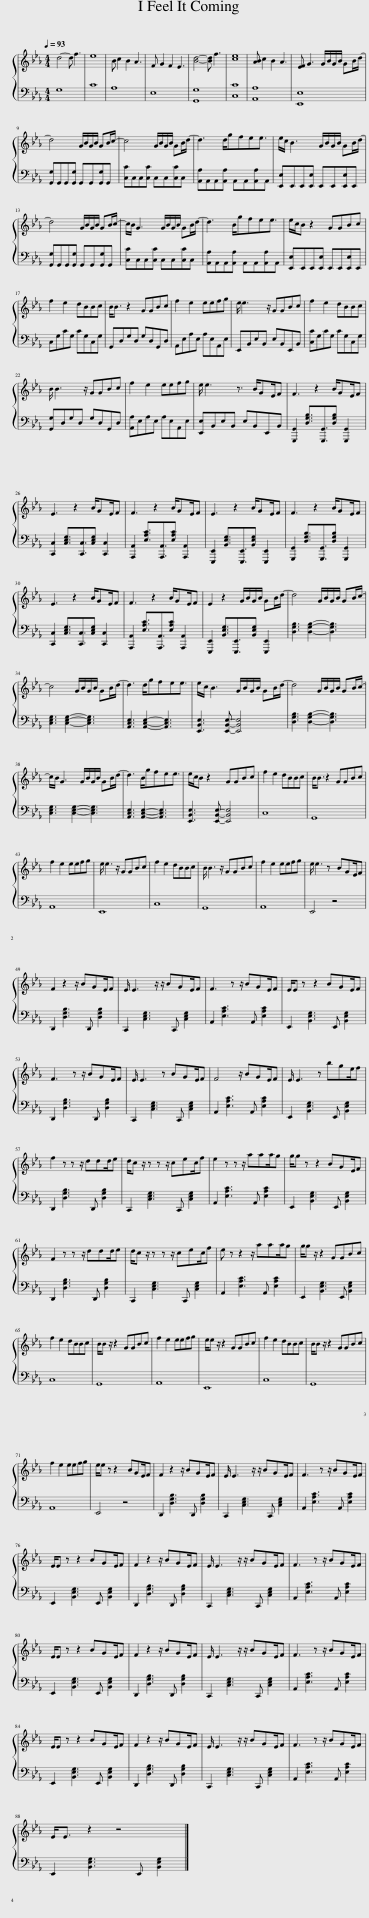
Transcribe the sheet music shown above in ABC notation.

X:1
%%score { 1 | 2 }
L:1/8
Q:1/4=93
M:4/4
I:linebreak $
K:Eb
V:1 treble
V:2 bass
V:1
 d4- d f3 | e8 | B c2 B2 A3 | F G2 F2 E3 | [Bd]4- [Bd] f3 | %5
 [ce]8 | [AB] c2 B2 A3 | [EF] G3 G/B/G/B/ GB/d/- |$ d4 G/B/G/B/ GB/c/- | c4 G/B/G/B/ GB/d/- | %10
 d3 d/gfee3/2 | e/c/ B3 G/B/G/B/ GB/d/- |$ d4 G/B/G/B/ GB/c/- | c/B/ G3 G/B/G/B/ GB/d/- | d3 B/gfee3/2 | %15
 e/c/B z2 GGBc |$ f2 e2 dBBc | B<B z2 GGBc | f2 e2 eefg | e/ e3 z/ GGBc | %20
 f2 e2 dBBc |$ B/ B3 z/ GGBc | f2 e2 eefg | e/ e3 z3/2 B/GE/F | F3 z2 B/GE/F |$ %25
 E3 z2 B/GE/F | F3 z2 B/GE/F | E3 z2 B/GE/F | F3 z2 B/GE/F |$ E3 z2 B/GE/F | %30
 F3 z2 B/GE/F | E2 z2 G/B/G/B/ GB/d/- | d4 G/B/G/B/ GB/c/- |$ c4 G/B/G/B/ GB/d/- | d3 d/gfee3/2 | %35
 e/c/ B3 G/B/G/B/ GB/d/- | d4 G/B/G/B/ GB/c/- |$ c/B/ G3 G/B/G/B/ GB/d/- | d3 B/gfee3/2 | e/c/B z2 GGBc | %40
 f2 e2 dBBc | B<B z2 GGBc |$ f2 e2 eefg | e/ e3 z/ GGBc | f2 e2 dBBc | %45
 B/ B3 z/ GGBc | f2 e2 eefg | e/ e3 z BGE/F |$ F2 z2 z/ BGE/F | E/ E3 z/ z/ BGE/F | %50
 F3 z z/ BGE/F | E/E z z2 BGE/F |$ F3 z z/ BGE/F | E/ E3 z BGE/F | F4 z/ BGE/F | %55
 E/ E3 z bge/f |$ f2 z z z/ ddd/e | d/c z/ z z z/ cec/f | e2 z z z/ aaa/g | g/g z z2 BGE/F |$ %60
 F2 z z z/ ddd/e | d/c z/ z z z/ cec/f | e z z2 z/ aaa/g | g/g z/ z2 GGBc |$ f2 e2 dBBc | %65
 B/B z/ z2 GGBc | f2 e2 eefg | e/e z/ z2 GGBc | f2 e2 dBBc | B/B z/ z2 GGBc |$ %70
 f2 e2 eefg | e/e z z2 BGE/F | F2 z2 z/ BGE/F | E/ E3 z/ z/ BGE/F | F3 z z/ BGE/F |$ %75
 E/E z z2 BGE/F | F2 z2 z/ BGE/F | E/ E3 z/ z/ BGE/F | F3 z z/ BGE/F |$ E/E z z2 BGE/F | %80
 F2 z2 z/ BGE/F | E/ E3 z/ z/ BGE/F | F3 z z/ BGE/F |$ E/E z z2 BGE/F | F2 z2 z/ BGE/F | %85
 E/ E3 z/ z/ BGE/F | F3 z z/ BGE/F |$ E<E z2 z4 |] %88
V:2
 G,8 | C8 | A,8 | E,8 | [G,,G,]8 | %5
 [C,C]8 | [A,,A,]8 | [E,,E,]8 |$ [G,,G,]G,,G,,[G,,G,] G,,G,,[G,,G,]G,, | [C,C]C,C,[C,C] C,C,[C,C]C, | %10
 [A,,A,]A,,A,,[A,,A,] A,,A,,[A,,A,]A,, | [E,,E,]E,,E,,[E,,E,] E,,E,,[E,,E,]E,, |$ [G,,G,]G,,G,,[G,,G,] G,,G,,[G,,G,]G,, | [C,C]C,C,[C,C] C,C,[C,C]C, | [A,,A,]A,,A,,[A,,A,] A,,A,,[A,,A,]A,, | %15
 [E,,E,]E,,E,,[E,,E,] E,,E,,[E,,E,]E,, |$ C,G,CG, CG,C,G, | G,,D,G,D, G,D,G,,D, | A,,E,A,E, A,E,A,,E, | E,,B,,E,B,, E,B,,E,,B,, | %20
 [C,C]G,CG, CG,C,G, |$ [G,,G,]D,G,D, G,D,G,,D, | [A,,A,]E,A,E, A,E,A,,E, | [E,,E,]B,,E,B,, E,B,,E,,B,, | [G,,,G,,]2 [D,G,B,]3/2[G,,,G,,]3/2[D,G,B,] [G,,,G,,]2 |$ %25
 [C,,C,]2 [C,E,G,]3/2[C,,C,]3/2[C,E,G,] [C,,C,]2 | [A,,,A,,]2 [E,A,C]3/2[A,,,A,,]3/2[E,A,C] [A,,,A,,]2 | [E,,,E,,]2 [B,,E,G,]3/2[E,,,E,,]3/2[B,,E,G,] [E,,,E,,]2 | [G,,,G,,]2 [D,G,B,]3/2[G,,,G,,]3/2[D,G,B,] [G,,,G,,]2 |$ [C,,C,]2 [C,E,G,]3/2[C,,C,]3/2[C,E,G,] [C,,C,]2 | %30
 [A,,,A,,]2 [E,A,C]3/2[A,,,A,,]3/2[E,A,C] [A,,,A,,]2 | [E,,,E,,]2 [B,,E,G,]3/2[E,,,E,,]3/2[B,,E,G,] [E,,,E,,]2 | [D,G,B,]3 [D,G,B,]2- [D,G,B,]3 |$ [C,E,G,]3 [C,E,G,]2- [C,E,G,]3 | [A,,C,E,]3 [A,,C,E,]2- [A,,C,E,]3 | %35
 [E,,B,,E,]3 [E,,B,,E,]- [E,,B,,E,]4 | [D,G,B,]3 [D,G,B,]2- [D,G,B,]3 |$ [C,E,G,]3 [C,E,G,]2- [C,E,G,]3 | [A,,C,E,]3 [A,,C,E,]2- [A,,C,E,]3 | [E,,B,,E,]3 [E,,B,,E,]- [E,,B,,E,]4 | %40
 C,8 | G,,8 |$ A,,8 | E,,8 | C,8 | %45
 G,,8 | A,,8 | E,,4 z4 |$ D,,2 [D,G,B,]3 D,, [D,G,B,]2 | C,,2 [C,E,G,]3 C,, [C,E,G,]2 | %50
 A,,2 [E,A,C]3 A,, [E,A,C]2 | E,,2 [B,,E,G,]3 E,, [B,,E,G,]2 |$ D,,2 [D,G,B,]3 D,, [D,G,B,]2 | C,,2 [C,E,G,]3 C,, [C,E,G,]2 | A,,2 [E,A,C]3 A,, [E,A,C]2 | %55
 E,,2 [B,,E,G,]3 E,, [B,,E,G,]2 |$ D,,2 [D,G,B,]3 D,, [D,G,B,]2 | C,,2 [C,E,G,]3 C,, [C,E,G,]2 | A,,2 [E,A,C]3 A,, [E,A,C]2 | E,,2 [B,,E,G,]3 E,, [B,,E,G,]2 |$ %60
 D,,2 [D,G,B,]3 D,, [D,G,B,]2 | C,,2 [C,E,G,]3 C,, [C,E,G,]2 | A,,2 [E,A,C]3 A,, [E,A,C]2 | E,,2 [B,,E,G,]3 E,, [B,,E,G,]2 |$ C,8 | %65
 G,,8 | A,,8 | E,,8 | C,8 | G,,8 |$ %70
 A,,8 | E,,4 z4 | D,,2 [D,G,B,]3 D,, [D,G,B,]2 | C,,2 [C,E,G,]3 C,, [C,E,G,]2 | A,,2 [E,A,C]3 A,, [E,A,C]2 |$ %75
 E,,2 [B,,E,G,]3 E,, [B,,E,G,]2 | D,,2 [D,G,B,]3 D,, [D,G,B,]2 | C,,2 [C,E,G,]3 C,, [C,E,G,]2 | A,,2 [E,A,C]3 A,, [E,A,C]2 |$ E,,2 [B,,E,G,]3 E,, [B,,E,G,]2 | %80
 D,,2 [D,G,B,]3 D,, [D,G,B,]2 | C,,2 [C,E,G,]3 C,, [C,E,G,]2 | A,,2 [E,A,C]3 A,, [E,A,C]2 |$ E,,2 [B,,E,G,]3 E,, [B,,E,G,]2 | D,,2 [D,G,B,]3 D,, [D,G,B,]2 | %85
 C,,2 [C,E,G,]3 C,, [C,E,G,]2 | A,,2 [E,A,C]3 A,, [E,A,C]2 |$ E,,2 [B,,E,G,]3 E,, [B,,E,G,]2 |] %88
